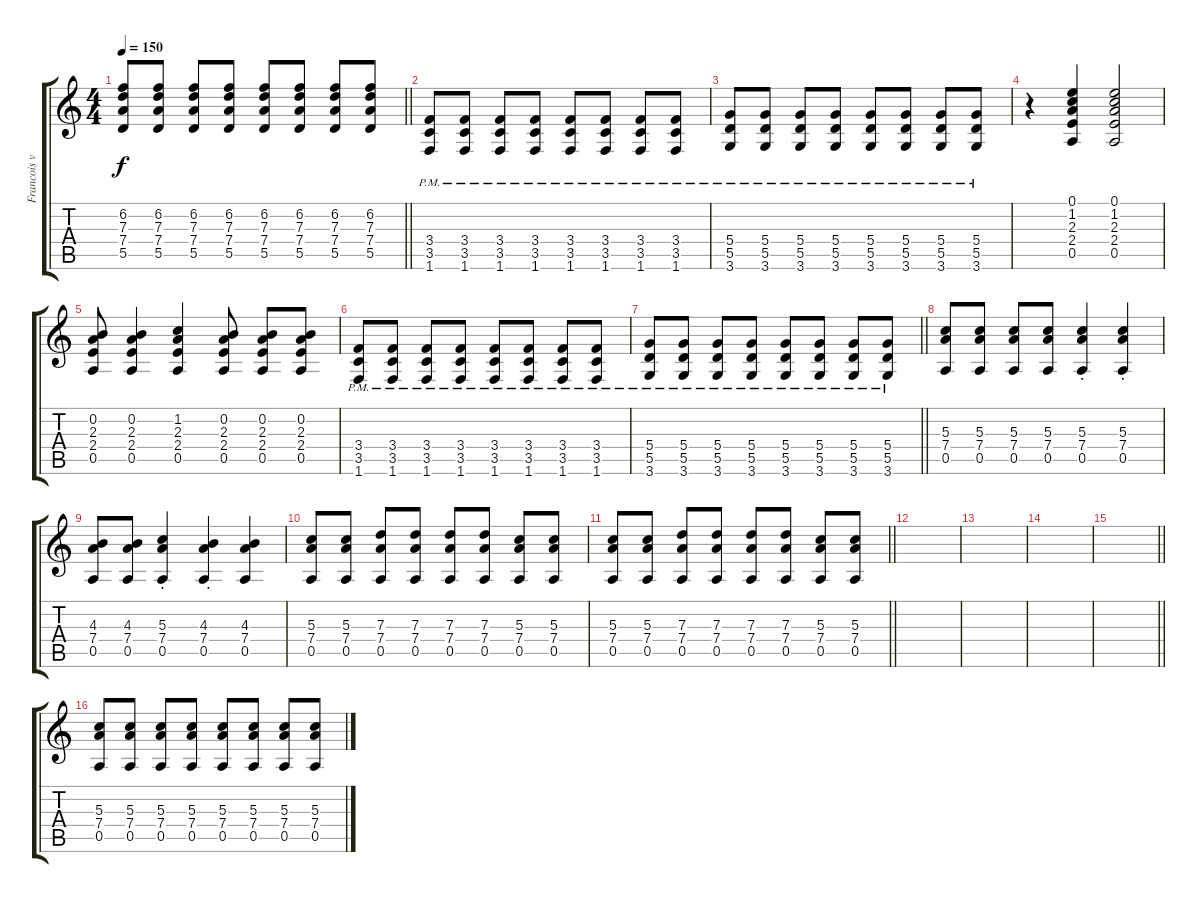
\track ("Francois van Coke" "Francois v") {instrument electricguitarclean}
\staff {score tabs}
\tuning (E4 B3 G3 D3 A2 E2) {hide}
\ts (4 4)
\tempo 150
\clef g2
\barLineRight lightlight
\ks c
(6.2 7.3 7.4 5.5).8{dy f} (6.2 7.3 7.4 5.5).8 (6.2 7.3 7.4 5.5).8 (6.2 7.3 7.4 5.5).8 (6.2 7.3 7.4 5.5).8 (6.2 7.3 7.4 5.5).8 (6.2 7.3 7.4 5.5).8 (6.2 7.3 7.4 5.5).8 |
\section ("" "")
(3.4{pm} 3.5{pm} 1.6{pm}).8 (3.4{pm} 3.5{pm} 1.6{pm}).8 (3.4{pm} 3.5{pm} 1.6{pm}).8 (3.4{pm} 3.5{pm} 1.6{pm}).8 (3.4{pm} 3.5{pm} 1.6{pm}).8 (3.4{pm} 3.5{pm} 1.6{pm}).8 (3.4{pm} 3.5{pm} 1.6{pm}).8 (3.4{pm} 3.5{pm} 1.6{pm}).8 |
(5.4{pm} 5.5{pm} 3.6{pm}).8 (5.4{pm} 5.5{pm} 3.6{pm}).8 (5.4{pm} 5.5{pm} 3.6{pm}).8 (5.4{pm} 5.5{pm} 3.6{pm}).8 (5.4{pm} 5.5{pm} 3.6{pm}).8 (5.4{pm} 5.5{pm} 3.6{pm}).8 (5.4{pm} 5.5{pm} 3.6{pm}).8 (5.4{pm} 5.5{pm} 3.6{pm}).8 |
r.4 (0.1 1.2 2.3 2.4 0.5).4 (0.1 1.2 2.3 2.4 0.5).2 |
(0.2 2.3 2.4 0.5).8 (0.2 2.3 2.4 0.5).4 (1.2 2.3 2.4 0.5).4 (0.2 2.3 2.4 0.5).8 (0.2 2.3 2.4 0.5).8 (0.2 2.3 2.4 0.5).8 |
(3.4{pm} 3.5{pm} 1.6{pm}).8 (3.4{pm} 3.5{pm} 1.6{pm}).8 (3.4{pm} 3.5{pm} 1.6{pm}).8 (3.4{pm} 3.5{pm} 1.6{pm}).8 (3.4{pm} 3.5{pm} 1.6{pm}).8 (3.4{pm} 3.5{pm} 1.6{pm}).8 (3.4{pm} 3.5{pm} 1.6{pm}).8 (3.4{pm} 3.5{pm} 1.6{pm}).8 |
\barLineRight lightlight
(5.4{pm} 5.5{pm} 3.6{pm}).8 (5.4{pm} 5.5{pm} 3.6{pm}).8 (5.4{pm} 5.5{pm} 3.6{pm}).8 (5.4{pm} 5.5{pm} 3.6{pm}).8 (5.4{pm} 5.5{pm} 3.6{pm}).8 (5.4{pm} 5.5{pm} 3.6{pm}).8 (5.4{pm} 5.5{pm} 3.6{pm}).8 (5.4{pm} 5.5{pm} 3.6{pm}).8 |
\section ("" "")
(5.3 7.4 0.5).8 (5.3 7.4 0.5).8 (5.3 7.4 0.5).8 (5.3 7.4 0.5).8 (5.3{st} 7.4{st} 0.5{st}).4 (5.3{st} 7.4{st} 0.5{st}).4 |
(4.3 7.4 0.5).8 (4.3 7.4 0.5).8 (5.3{st} 7.4{st} 0.5{st}).4 (4.3{st} 7.4{st} 0.5{st}).4 (4.3 7.4 0.5).4 |
(5.3 7.4 0.5).8 (5.3 7.4 0.5).8 (7.3 7.4 0.5).8 (7.3 7.4 0.5).8 (7.3 7.4 0.5).8 (7.3 7.4 0.5).8 (5.3 7.4 0.5).8 (5.3 7.4 0.5).8 |
\barLineRight lightlight
(5.3 7.4 0.5).8 (5.3 7.4 0.5).8 (7.3 7.4 0.5).8 (7.3 7.4 0.5).8 (7.3 7.4 0.5).8 (7.3 7.4 0.5).8 (5.3 7.4 0.5).8 (5.3 7.4 0.5).8 |
\section ("" "")
|
|
|
\barLineRight lightlight
|
(5.3 7.4 0.5).8 (5.3 7.4 0.5).8 (5.3 7.4 0.5).8 (5.3 7.4 0.5).8 (5.3 7.4 0.5).8 (5.3 7.4 0.5).8 (5.3 7.4 0.5).8 (5.3 7.4 0.5).8
